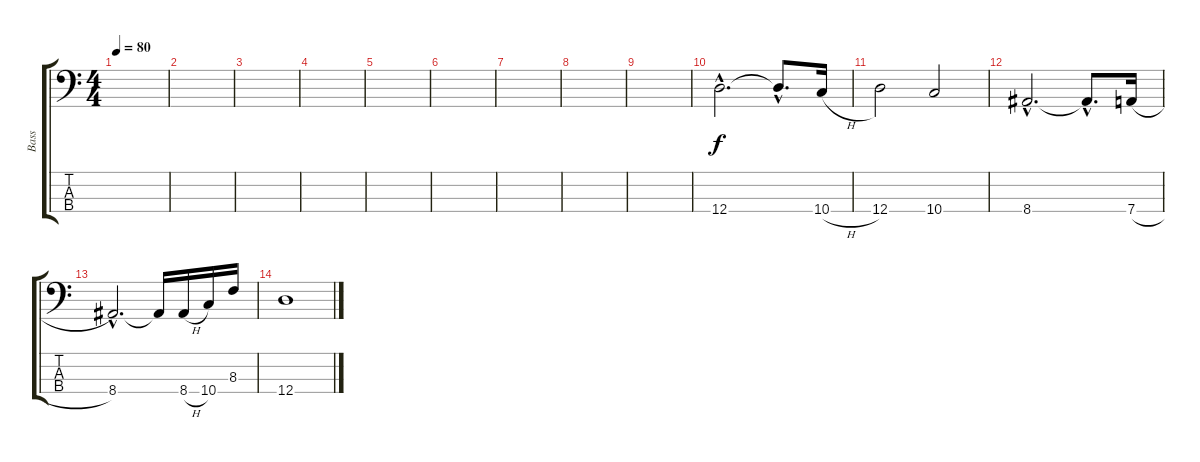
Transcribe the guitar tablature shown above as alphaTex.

\track ("Bass" "Bass") {instrument fretlessbass}
\staff {score tabs}
\tuning (G2 D2 A1 D1) {hide}
\ts (4 4)
\tempo 80
\clef f4
\ks c
|
|
|
|
|
|
|
|
|
12.4{hac}.2{d} 12.4{hac t}.8{d} 10.4{h}.16 |
12.4.2 10.4.2 |
8.4{hac}.2{d} 8.4{hac t}.8{d} 7.4{h}.16 |
8.4{hac}.2{d} 8.4{t}.16 8.4{h}.16 10.4.16 8.3.16 |
12.4.1
